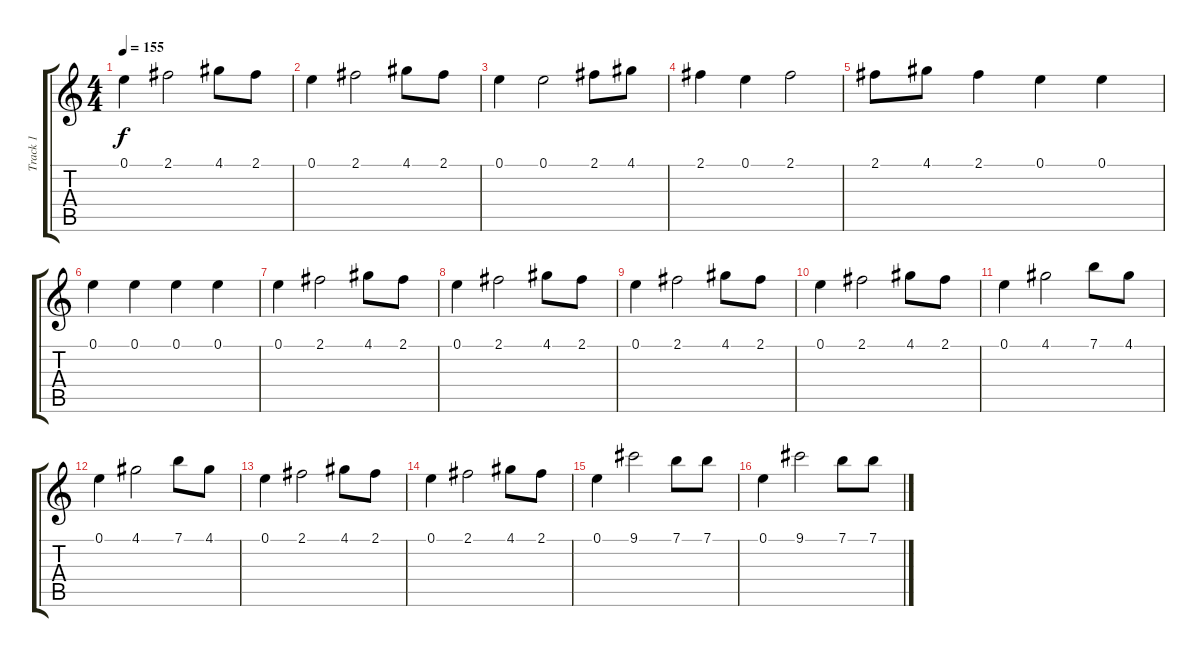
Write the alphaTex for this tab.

\track ("Track 1" "Track 1") {instrument overdrivenguitar}
\staff {score tabs}
\tuning (E4 B3 G3 D3 A2 E2) {hide}
\ts (4 4)
\tempo 155
\clef g2
\ks c
0.1.4{dy f} 2.1.2 4.1.8 2.1.8 |
0.1.4 2.1.2 4.1.8 2.1.8 |
0.1.4 0.1.2 2.1.8 4.1.8 |
2.1.4 0.1.4 2.1.2 |
2.1.8 4.1.8 2.1.4 0.1.4 0.1.4 |
0.1.4 0.1.4 0.1.4 0.1.4 |
0.1.4 2.1.2 4.1.8 2.1.8 |
0.1.4 2.1.2 4.1.8 2.1.8 |
0.1.4 2.1.2 4.1.8 2.1.8 |
0.1.4 2.1.2 4.1.8 2.1.8 |
0.1.4 4.1.2 7.1.8 4.1.8 |
0.1.4 4.1.2 7.1.8 4.1.8 |
0.1.4 2.1.2 4.1.8 2.1.8 |
0.1.4 2.1.2 4.1.8 2.1.8 |
0.1.4 9.1.2 7.1.8 7.1.8 |
0.1.4 9.1.2 7.1.8 7.1.8
